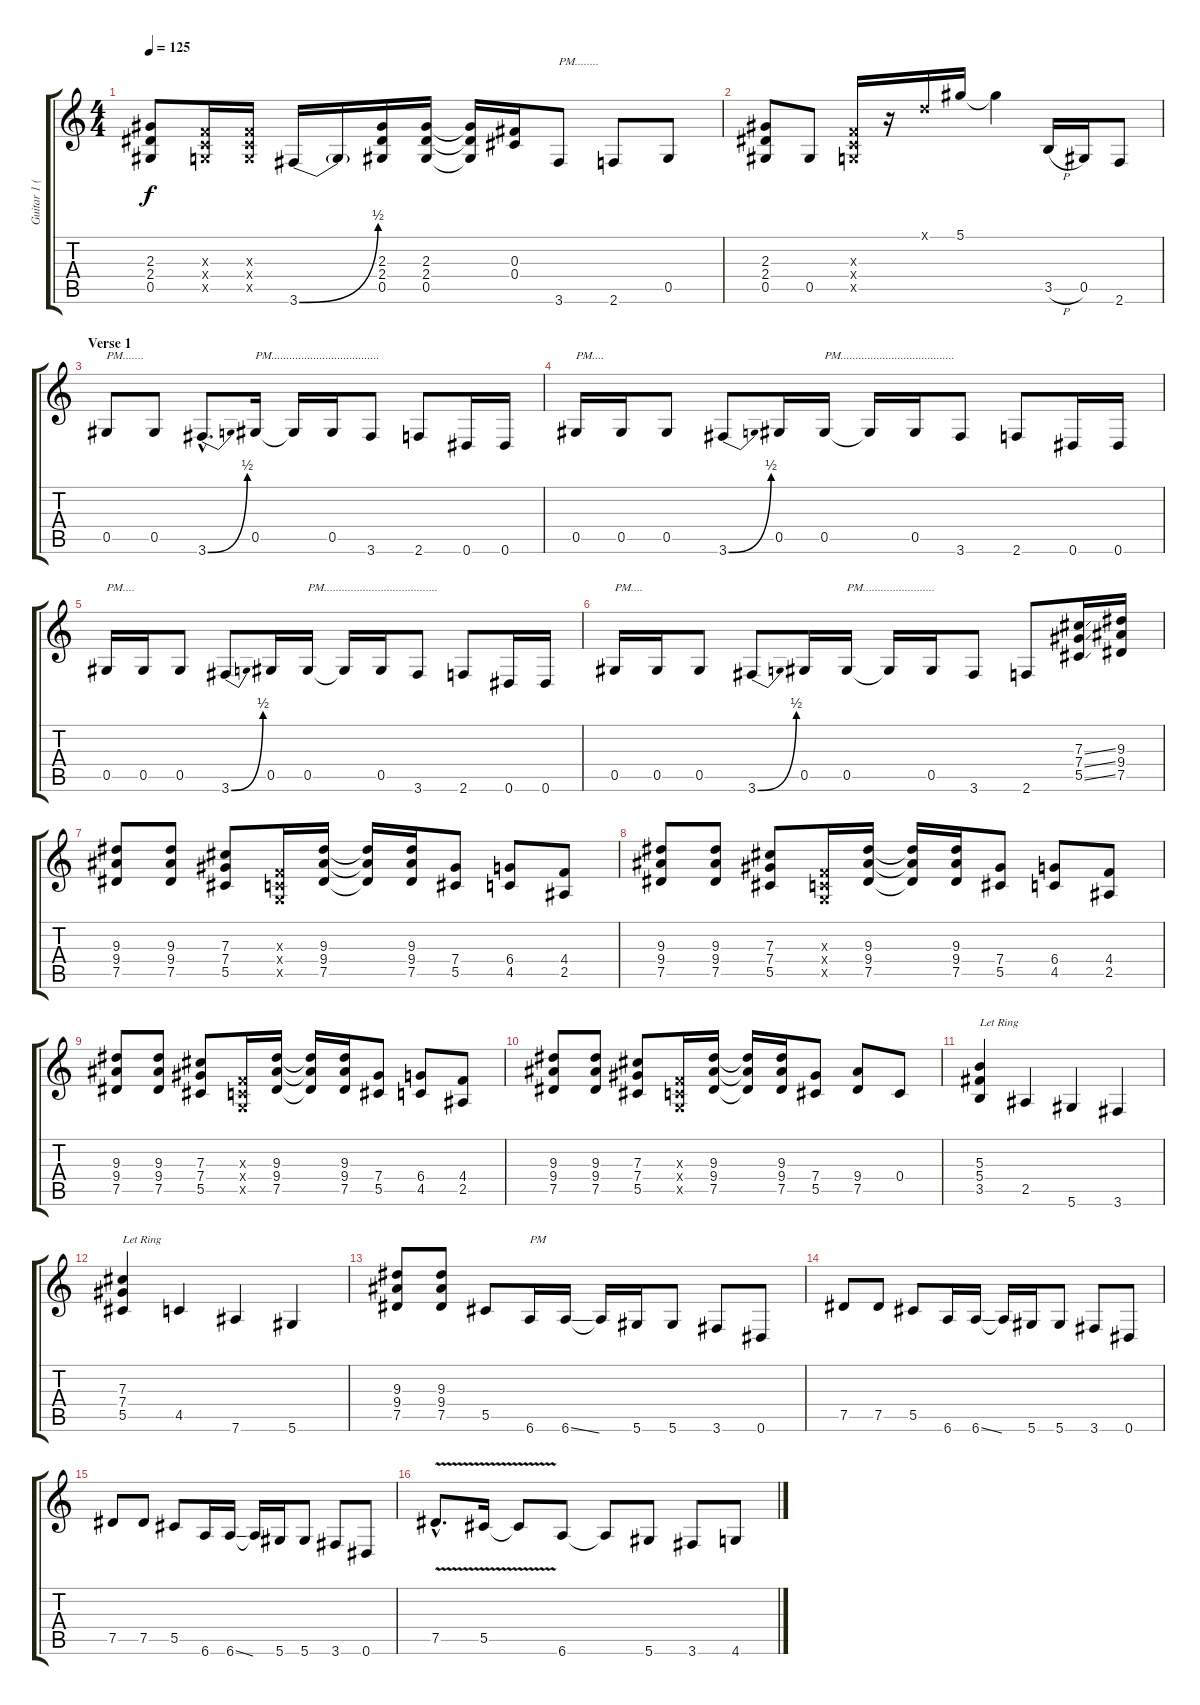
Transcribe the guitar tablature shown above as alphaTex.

\track ("Guitar 1 (Slash)" "Guitar 1 (") {instrument overdrivenguitar}
\staff {score tabs}
\tuning (Eb4 Bb3 Gb3 Db3 Ab2 Eb2) {hide}
\ts (4 4)
\tempo 125
\clef g2
\ks c
(2.3 2.4 0.5).8{dy f} (-1.3{x} -1.4{x} -1.5{x}).16 (-1.3{x} -1.4{x} -1.5{x}).16 3.6{be (bend 0 0 60 2)}.16 3.6{t}.16 (2.3 2.4 0.5).16 (2.3 2.4 0.5).16 (2.3{t} 2.4{t} 0.5{t}).16 (0.3 0.4).16 3.6.8{txt "PM........"} 2.6.8 0.5.8 |
(2.3 2.4 0.5).8 0.5.8 (-1.3{x} -1.4{x} -1.5{x}).16 r.16 -1.1{x}.16 5.1.16 5.1{t}.4 3.5{h}.16 0.5.16 2.6.8 |
\section ("" "Verse 1 ")
0.5.8{txt "PM......."} 0.5.8 3.6{be (bend 0 0 60 2) hac}.8{d} 0.5.16{txt "PM...................................."} 0.5{t}.16 0.5.16 3.6.8 2.6.8 0.6.16 0.6.16 |
0.5.16{txt "PM...."} 0.5.16 0.5.8 3.6{be (bend 0 0 60 2)}.8 0.5.16 0.5.16{txt "PM......................................"} 0.5{t}.16 0.5.16 3.6.8 2.6.8 0.6.16 0.6.16 |
0.5.16{txt "PM...."} 0.5.16 0.5.8 3.6{be (bend 0 0 60 2)}.8 0.5.16 0.5.16{txt "PM......................................"} 0.5{t}.16 0.5.16 3.6.8 2.6.8 0.6.16 0.6.16 |
0.5.16{txt "PM...."} 0.5.16 0.5.8 3.6{be (bend 0 0 60 2)}.8 0.5.16 0.5.16{txt "PM........................"} 0.5{t}.16 0.5.16 3.6.8 2.6.8 (7.3{ss} 7.4{ss} 5.5{ss}).16 (9.3 9.4 7.5).16 |
(9.3 9.4 7.5).8 (9.3 9.4 7.5).8 (7.3 7.4 5.5).8 (-1.3{x} -1.4{x} -1.5{x}).16 (9.3 9.4 7.5).16 (9.3{t} 9.4{t} 7.5{t}).16 (9.3 9.4 7.5).16 (7.4 5.5).8 (6.4 4.5).8 (4.4 2.5).8 |
(9.3 9.4 7.5).8 (9.3 9.4 7.5).8 (7.3 7.4 5.5).8 (-1.3{x} -1.4{x} -1.5{x}).16 (9.3 9.4 7.5).16 (9.3{t} 9.4{t} 7.5{t}).16 (9.3 9.4 7.5).16 (7.4 5.5).8 (6.4 4.5).8 (4.4 2.5).8 |
(9.3 9.4 7.5).8 (9.3 9.4 7.5).8 (7.3 7.4 5.5).8 (-1.3{x} -1.4{x} -1.5{x}).16 (9.3 9.4 7.5).16 (9.3{t} 9.4{t} 7.5{t}).16 (9.3 9.4 7.5).16 (7.4 5.5).8 (6.4 4.5).8 (4.4 2.5).8 |
(9.3 9.4 7.5).8 (9.3 9.4 7.5).8 (7.3 7.4 5.5).8 (-1.3{x} -1.4{x} -1.5{x}).16 (9.3 9.4 7.5).16 (9.3{t} 9.4{t} 7.5{t}).16 (9.3 9.4 7.5).16 (7.4 5.5).8 (9.4 7.5).8 0.4.8 |
(5.3 5.4 3.5).4{txt "Let Ring"} 2.5.4 5.6.4 3.6.4 |
(7.3 7.4 5.5).4{txt "Let Ring"} 4.5.4 7.6.4 5.6.4 |
(9.3 9.4 7.5).8 (9.3 9.4 7.5).8 5.5.8 6.6.16{txt "PM"} 6.6{ss}.16 6.6{t}.16 5.6.16 5.6.8 3.6.8 0.6.8 |
7.5.8 7.5.8 5.5.8 6.6.16 6.6{ss}.16 6.6{t}.16 5.6.16 5.6.8 3.6.8 0.6.8 |
7.5.8 7.5.8 5.5.8 6.6.16 6.6{ss}.16 6.6{t}.16 5.6.16 5.6.8 3.6.8 0.6.8 |
7.5{v hac}.8{d} 5.5{v}.16 5.5{t}.8 6.6.8 6.6{t}.8 5.6.8 3.6.8 4.6.8
